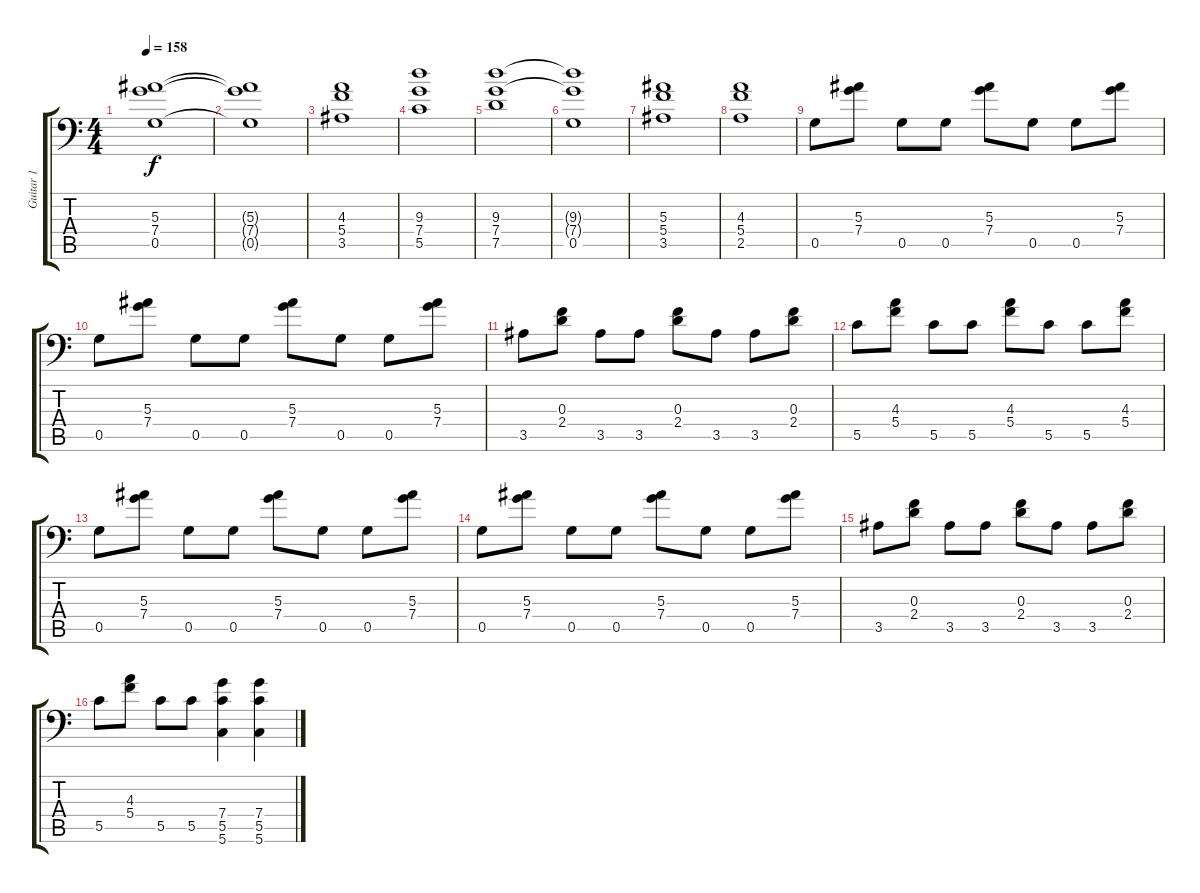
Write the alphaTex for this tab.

\track ("Guitar 1" "Guitar 1") {instrument overdrivenguitar}
\staff {score tabs}
\tuning (D4 A3 F3 C3 G2 G1) {hide}
\ts (4 4)
\tempo 158
\clef f4
\ks c
(5.3 7.4 0.5).1{dy f} |
(5.3{t} 7.4{t} 0.5{t}).1 |
(4.3 5.4 3.5).1 |
(9.3 7.4 5.5).1 |
(9.3 7.4 7.5).1 |
(9.3{t} 7.4{t} 0.5).1 |
(5.3 5.4 3.5).1 |
(4.3 5.4 2.5).1 |
0.5.8 (5.3 7.4).8 0.5.8 0.5.8 (5.3 7.4).8 0.5.8 0.5.8 (5.3 7.4).8 |
0.5.8 (5.3 7.4).8 0.5.8 0.5.8 (5.3 7.4).8 0.5.8 0.5.8 (5.3 7.4).8 |
3.5.8 (0.3 2.4).8 3.5.8 3.5.8 (0.3 2.4).8 3.5.8 3.5.8 (0.3 2.4).8 |
5.5.8 (4.3 5.4).8 5.5.8 5.5.8 (4.3 5.4).8 5.5.8 5.5.8 (4.3 5.4).8 |
0.5.8 (5.3 7.4).8 0.5.8 0.5.8 (5.3 7.4).8 0.5.8 0.5.8 (5.3 7.4).8 |
0.5.8 (5.3 7.4).8 0.5.8 0.5.8 (5.3 7.4).8 0.5.8 0.5.8 (5.3 7.4).8 |
3.5.8 (0.3 2.4).8 3.5.8 3.5.8 (0.3 2.4).8 3.5.8 3.5.8 (0.3 2.4).8 |
5.5.8 (4.3 5.4).8 5.5.8 5.5.8 (7.4 5.5 5.6).4 (7.4 5.5 5.6).4
